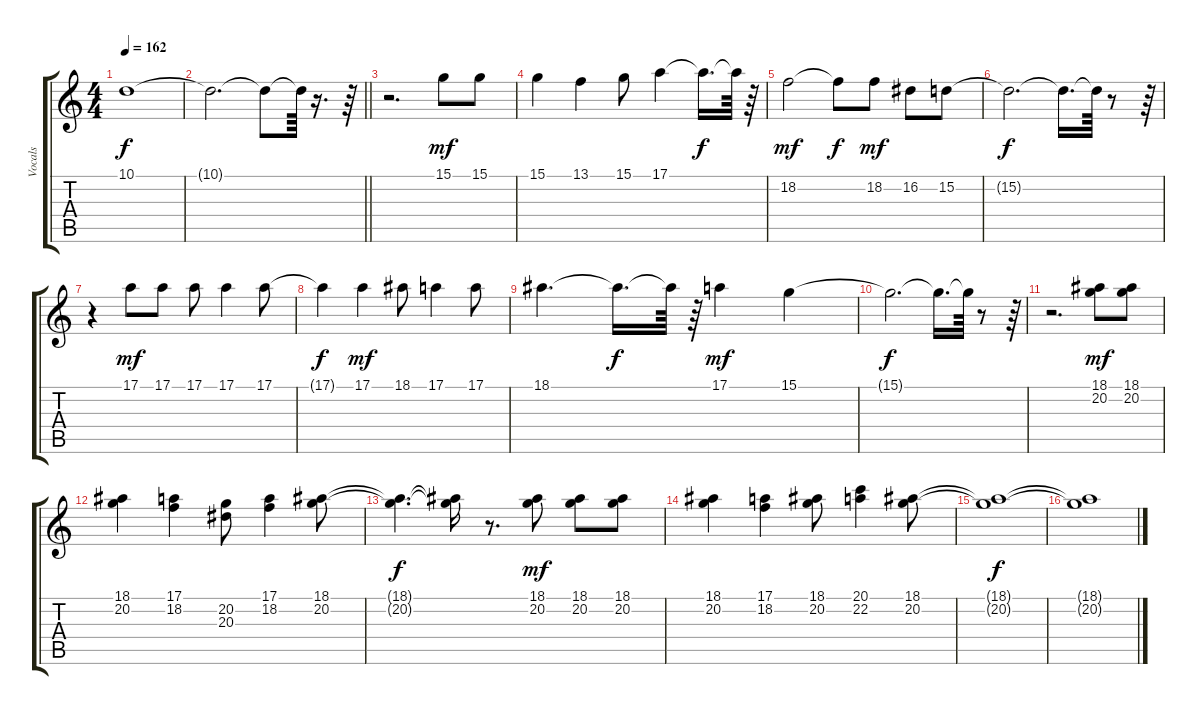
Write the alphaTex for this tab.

\track ("Vocals" "Vocals") {instrument tenorsax}
\staff {score tabs}
\tuning (E4 B3 G3 D3 A2 E2) {hide}
\ts (4 4)
\tempo 162
\clef g2
\ks c
10.1{t}.1{dy f} |
\barLineRight lightlight
10.1{t}.2{d} 10.1{t}.8 10.1{t}.64 r.16{d} r.64 |
r.2{d} 15.1.8{dy mf} 15.1.8 |
15.1.4 13.1.4 15.1.8 17.1.4 17.1{t}.16{d dy f} 17.1{t}.64 r.64 |
18.2.2{dy mf} 18.2{t}.8{dy f} 18.2.8{dy mf} 16.2.8 15.2.8 |
15.2{t}.2{d dy f} 15.2{t}.16{d} 15.2{t}.64 r.8 r.64 |
r.4 17.1.8{dy mf} 17.1.8 17.1.8 17.1.4 17.1.8 |
17.1{t}.4{dy f} 17.1.4{dy mf} 18.1.8 17.1.4 17.1.8 |
18.1.4{d} 18.1{t}.16{d dy f} 18.1{t}.64 r.64 17.1.4{dy mf} 15.1.4 |
15.1{t}.2{d dy f} 15.1{t}.16{d} 15.1{t}.64 r.8 r.64 |
r.2{d} (18.1 20.2).8{dy mf} (18.1 20.2).8 |
(18.1 20.2).4 (17.1 18.2).4 (20.2 20.3).8 (17.1 18.2).4 (18.1 20.2).8 |
(18.1{t} 20.2{t}).4{d dy f} (18.1{t} 20.2{t}).16 r.8{d} (18.1 20.2).8{dy mf} (18.1 20.2).8 (18.1 20.2).8 |
(18.1 20.2).4 (17.1 18.2).4 (18.1 20.2).8 (20.1 22.2).4 (18.1 20.2).8 |
(18.1{t} 20.2{t}).1{dy f} |
(18.1{t} 20.2{t}).1
